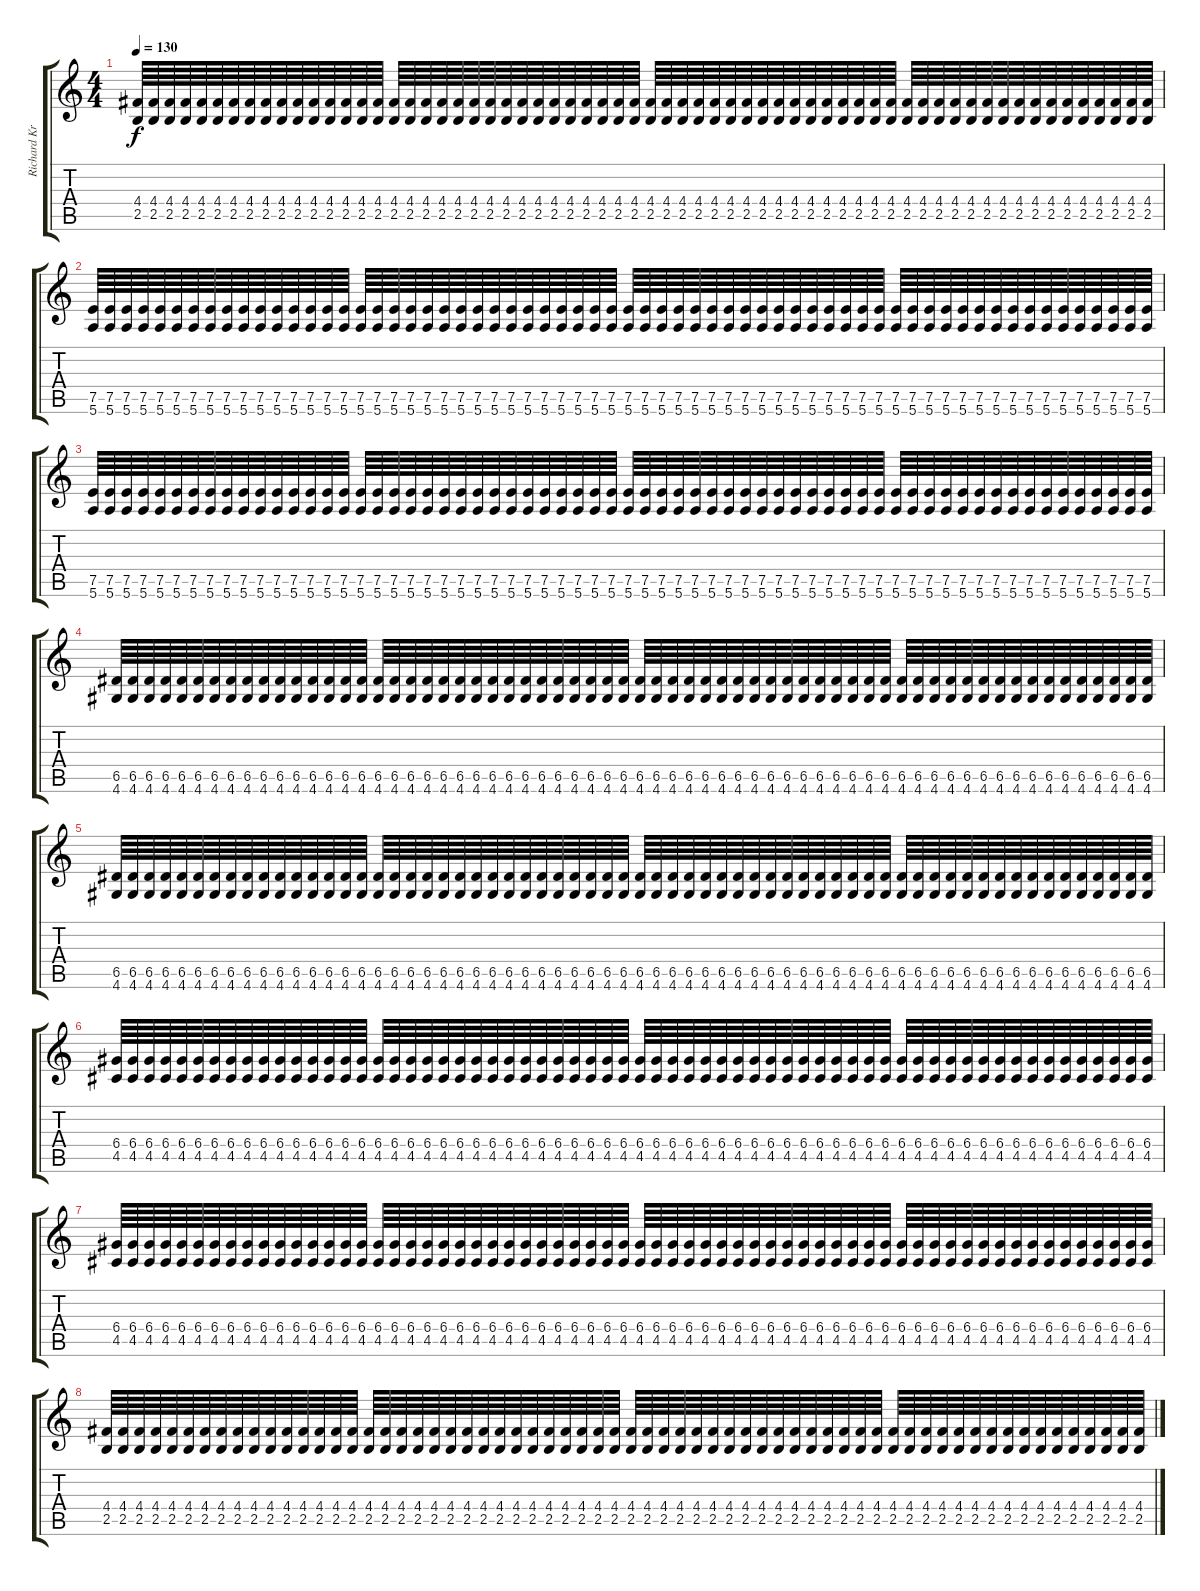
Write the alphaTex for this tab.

\track ("Richard Kruspe" "Richard Kr") {instrument overdrivenguitar}
\staff {score tabs}
\tuning (E4 B3 G3 D3 A2 E2) {hide}
\ts (4 4)
\tempo 130
\clef g2
\ks c
(4.4 2.5).64{dy f} (4.4 2.5).64 (4.4 2.5).64 (4.4 2.5).64 (4.4 2.5).64 (4.4 2.5).64 (4.4 2.5).64 (4.4 2.5).64 (4.4 2.5).64 (4.4 2.5).64 (4.4 2.5).64 (4.4 2.5).64 (4.4 2.5).64 (4.4 2.5).64 (4.4 2.5).64 (4.4 2.5).64 (4.4 2.5).64 (4.4 2.5).64 (4.4 2.5).64 (4.4 2.5).64 (4.4 2.5).64 (4.4 2.5).64 (4.4 2.5).64 (4.4 2.5).64 (4.4 2.5).64 (4.4 2.5).64 (4.4 2.5).64 (4.4 2.5).64 (4.4 2.5).64 (4.4 2.5).64 (4.4 2.5).64 (4.4 2.5).64 (4.4 2.5).64 (4.4 2.5).64 (4.4 2.5).64 (4.4 2.5).64 (4.4 2.5).64 (4.4 2.5).64 (4.4 2.5).64 (4.4 2.5).64 (4.4 2.5).64 (4.4 2.5).64 (4.4 2.5).64 (4.4 2.5).64 (4.4 2.5).64 (4.4 2.5).64 (4.4 2.5).64 (4.4 2.5).64 (4.4 2.5).64 (4.4 2.5).64 (4.4 2.5).64 (4.4 2.5).64 (4.4 2.5).64 (4.4 2.5).64 (4.4 2.5).64 (4.4 2.5).64 (4.4 2.5).64 (4.4 2.5).64 (4.4 2.5).64 (4.4 2.5).64 (4.4 2.5).64 (4.4 2.5).64 (4.4 2.5).64 (4.4 2.5).64 |
(7.5 5.6).64 (7.5 5.6).64 (7.5 5.6).64 (7.5 5.6).64 (7.5 5.6).64 (7.5 5.6).64 (7.5 5.6).64 (7.5 5.6).64 (7.5 5.6).64 (7.5 5.6).64 (7.5 5.6).64 (7.5 5.6).64 (7.5 5.6).64 (7.5 5.6).64 (7.5 5.6).64 (7.5 5.6).64 (7.5 5.6).64 (7.5 5.6).64 (7.5 5.6).64 (7.5 5.6).64 (7.5 5.6).64 (7.5 5.6).64 (7.5 5.6).64 (7.5 5.6).64 (7.5 5.6).64 (7.5 5.6).64 (7.5 5.6).64 (7.5 5.6).64 (7.5 5.6).64 (7.5 5.6).64 (7.5 5.6).64 (7.5 5.6).64 (7.5 5.6).64 (7.5 5.6).64 (7.5 5.6).64 (7.5 5.6).64 (7.5 5.6).64 (7.5 5.6).64 (7.5 5.6).64 (7.5 5.6).64 (7.5 5.6).64 (7.5 5.6).64 (7.5 5.6).64 (7.5 5.6).64 (7.5 5.6).64 (7.5 5.6).64 (7.5 5.6).64 (7.5 5.6).64 (7.5 5.6).64 (7.5 5.6).64 (7.5 5.6).64 (7.5 5.6).64 (7.5 5.6).64 (7.5 5.6).64 (7.5 5.6).64 (7.5 5.6).64 (7.5 5.6).64 (7.5 5.6).64 (7.5 5.6).64 (7.5 5.6).64 (7.5 5.6).64 (7.5 5.6).64 (7.5 5.6).64 (7.5 5.6).64 |
(7.5 5.6).64 (7.5 5.6).64 (7.5 5.6).64 (7.5 5.6).64 (7.5 5.6).64 (7.5 5.6).64 (7.5 5.6).64 (7.5 5.6).64 (7.5 5.6).64 (7.5 5.6).64 (7.5 5.6).64 (7.5 5.6).64 (7.5 5.6).64 (7.5 5.6).64 (7.5 5.6).64 (7.5 5.6).64 (7.5 5.6).64 (7.5 5.6).64 (7.5 5.6).64 (7.5 5.6).64 (7.5 5.6).64 (7.5 5.6).64 (7.5 5.6).64 (7.5 5.6).64 (7.5 5.6).64 (7.5 5.6).64 (7.5 5.6).64 (7.5 5.6).64 (7.5 5.6).64 (7.5 5.6).64 (7.5 5.6).64 (7.5 5.6).64 (7.5 5.6).64 (7.5 5.6).64 (7.5 5.6).64 (7.5 5.6).64 (7.5 5.6).64 (7.5 5.6).64 (7.5 5.6).64 (7.5 5.6).64 (7.5 5.6).64 (7.5 5.6).64 (7.5 5.6).64 (7.5 5.6).64 (7.5 5.6).64 (7.5 5.6).64 (7.5 5.6).64 (7.5 5.6).64 (7.5 5.6).64 (7.5 5.6).64 (7.5 5.6).64 (7.5 5.6).64 (7.5 5.6).64 (7.5 5.6).64 (7.5 5.6).64 (7.5 5.6).64 (7.5 5.6).64 (7.5 5.6).64 (7.5 5.6).64 (7.5 5.6).64 (7.5 5.6).64 (7.5 5.6).64 (7.5 5.6).64 (7.5 5.6).64 |
(6.5 4.6).64 (6.5 4.6).64 (6.5 4.6).64 (6.5 4.6).64 (6.5 4.6).64 (6.5 4.6).64 (6.5 4.6).64 (6.5 4.6).64 (6.5 4.6).64 (6.5 4.6).64 (6.5 4.6).64 (6.5 4.6).64 (6.5 4.6).64 (6.5 4.6).64 (6.5 4.6).64 (6.5 4.6).64 (6.5 4.6).64 (6.5 4.6).64 (6.5 4.6).64 (6.5 4.6).64 (6.5 4.6).64 (6.5 4.6).64 (6.5 4.6).64 (6.5 4.6).64 (6.5 4.6).64 (6.5 4.6).64 (6.5 4.6).64 (6.5 4.6).64 (6.5 4.6).64 (6.5 4.6).64 (6.5 4.6).64 (6.5 4.6).64 (6.5 4.6).64 (6.5 4.6).64 (6.5 4.6).64 (6.5 4.6).64 (6.5 4.6).64 (6.5 4.6).64 (6.5 4.6).64 (6.5 4.6).64 (6.5 4.6).64 (6.5 4.6).64 (6.5 4.6).64 (6.5 4.6).64 (6.5 4.6).64 (6.5 4.6).64 (6.5 4.6).64 (6.5 4.6).64 (6.5 4.6).64 (6.5 4.6).64 (6.5 4.6).64 (6.5 4.6).64 (6.5 4.6).64 (6.5 4.6).64 (6.5 4.6).64 (6.5 4.6).64 (6.5 4.6).64 (6.5 4.6).64 (6.5 4.6).64 (6.5 4.6).64 (6.5 4.6).64 (6.5 4.6).64 (6.5 4.6).64 (6.5 4.6).64 |
(6.5 4.6).64 (6.5 4.6).64 (6.5 4.6).64 (6.5 4.6).64 (6.5 4.6).64 (6.5 4.6).64 (6.5 4.6).64 (6.5 4.6).64 (6.5 4.6).64 (6.5 4.6).64 (6.5 4.6).64 (6.5 4.6).64 (6.5 4.6).64 (6.5 4.6).64 (6.5 4.6).64 (6.5 4.6).64 (6.5 4.6).64 (6.5 4.6).64 (6.5 4.6).64 (6.5 4.6).64 (6.5 4.6).64 (6.5 4.6).64 (6.5 4.6).64 (6.5 4.6).64 (6.5 4.6).64 (6.5 4.6).64 (6.5 4.6).64 (6.5 4.6).64 (6.5 4.6).64 (6.5 4.6).64 (6.5 4.6).64 (6.5 4.6).64 (6.5 4.6).64 (6.5 4.6).64 (6.5 4.6).64 (6.5 4.6).64 (6.5 4.6).64 (6.5 4.6).64 (6.5 4.6).64 (6.5 4.6).64 (6.5 4.6).64 (6.5 4.6).64 (6.5 4.6).64 (6.5 4.6).64 (6.5 4.6).64 (6.5 4.6).64 (6.5 4.6).64 (6.5 4.6).64 (6.5 4.6).64 (6.5 4.6).64 (6.5 4.6).64 (6.5 4.6).64 (6.5 4.6).64 (6.5 4.6).64 (6.5 4.6).64 (6.5 4.6).64 (6.5 4.6).64 (6.5 4.6).64 (6.5 4.6).64 (6.5 4.6).64 (6.5 4.6).64 (6.5 4.6).64 (6.5 4.6).64 (6.5 4.6).64 |
(6.4 4.5).64 (6.4 4.5).64 (6.4 4.5).64 (6.4 4.5).64 (6.4 4.5).64 (6.4 4.5).64 (6.4 4.5).64 (6.4 4.5).64 (6.4 4.5).64 (6.4 4.5).64 (6.4 4.5).64 (6.4 4.5).64 (6.4 4.5).64 (6.4 4.5).64 (6.4 4.5).64 (6.4 4.5).64 (6.4 4.5).64 (6.4 4.5).64 (6.4 4.5).64 (6.4 4.5).64 (6.4 4.5).64 (6.4 4.5).64 (6.4 4.5).64 (6.4 4.5).64 (6.4 4.5).64 (6.4 4.5).64 (6.4 4.5).64 (6.4 4.5).64 (6.4 4.5).64 (6.4 4.5).64 (6.4 4.5).64 (6.4 4.5).64 (6.4 4.5).64 (6.4 4.5).64 (6.4 4.5).64 (6.4 4.5).64 (6.4 4.5).64 (6.4 4.5).64 (6.4 4.5).64 (6.4 4.5).64 (6.4 4.5).64 (6.4 4.5).64 (6.4 4.5).64 (6.4 4.5).64 (6.4 4.5).64 (6.4 4.5).64 (6.4 4.5).64 (6.4 4.5).64 (6.4 4.5).64 (6.4 4.5).64 (6.4 4.5).64 (6.4 4.5).64 (6.4 4.5).64 (6.4 4.5).64 (6.4 4.5).64 (6.4 4.5).64 (6.4 4.5).64 (6.4 4.5).64 (6.4 4.5).64 (6.4 4.5).64 (6.4 4.5).64 (6.4 4.5).64 (6.4 4.5).64 (6.4 4.5).64 |
(6.4 4.5).64 (6.4 4.5).64 (6.4 4.5).64 (6.4 4.5).64 (6.4 4.5).64 (6.4 4.5).64 (6.4 4.5).64 (6.4 4.5).64 (6.4 4.5).64 (6.4 4.5).64 (6.4 4.5).64 (6.4 4.5).64 (6.4 4.5).64 (6.4 4.5).64 (6.4 4.5).64 (6.4 4.5).64 (6.4 4.5).64 (6.4 4.5).64 (6.4 4.5).64 (6.4 4.5).64 (6.4 4.5).64 (6.4 4.5).64 (6.4 4.5).64 (6.4 4.5).64 (6.4 4.5).64 (6.4 4.5).64 (6.4 4.5).64 (6.4 4.5).64 (6.4 4.5).64 (6.4 4.5).64 (6.4 4.5).64 (6.4 4.5).64 (6.4 4.5).64 (6.4 4.5).64 (6.4 4.5).64 (6.4 4.5).64 (6.4 4.5).64 (6.4 4.5).64 (6.4 4.5).64 (6.4 4.5).64 (6.4 4.5).64 (6.4 4.5).64 (6.4 4.5).64 (6.4 4.5).64 (6.4 4.5).64 (6.4 4.5).64 (6.4 4.5).64 (6.4 4.5).64 (6.4 4.5).64 (6.4 4.5).64 (6.4 4.5).64 (6.4 4.5).64 (6.4 4.5).64 (6.4 4.5).64 (6.4 4.5).64 (6.4 4.5).64 (6.4 4.5).64 (6.4 4.5).64 (6.4 4.5).64 (6.4 4.5).64 (6.4 4.5).64 (6.4 4.5).64 (6.4 4.5).64 (6.4 4.5).64 |
(4.4 2.5).64 (4.4 2.5).64 (4.4 2.5).64 (4.4 2.5).64 (4.4 2.5).64 (4.4 2.5).64 (4.4 2.5).64 (4.4 2.5).64 (4.4 2.5).64 (4.4 2.5).64 (4.4 2.5).64 (4.4 2.5).64 (4.4 2.5).64 (4.4 2.5).64 (4.4 2.5).64 (4.4 2.5).64 (4.4 2.5).64 (4.4 2.5).64 (4.4 2.5).64 (4.4 2.5).64 (4.4 2.5).64 (4.4 2.5).64 (4.4 2.5).64 (4.4 2.5).64 (4.4 2.5).64 (4.4 2.5).64 (4.4 2.5).64 (4.4 2.5).64 (4.4 2.5).64 (4.4 2.5).64 (4.4 2.5).64 (4.4 2.5).64 (4.4 2.5).64 (4.4 2.5).64 (4.4 2.5).64 (4.4 2.5).64 (4.4 2.5).64 (4.4 2.5).64 (4.4 2.5).64 (4.4 2.5).64 (4.4 2.5).64 (4.4 2.5).64 (4.4 2.5).64 (4.4 2.5).64 (4.4 2.5).64 (4.4 2.5).64 (4.4 2.5).64 (4.4 2.5).64 (4.4 2.5).64 (4.4 2.5).64 (4.4 2.5).64 (4.4 2.5).64 (4.4 2.5).64 (4.4 2.5).64 (4.4 2.5).64 (4.4 2.5).64 (4.4 2.5).64 (4.4 2.5).64 (4.4 2.5).64 (4.4 2.5).64 (4.4 2.5).64 (4.4 2.5).64 (4.4 2.5).64 (4.4 2.5).64
